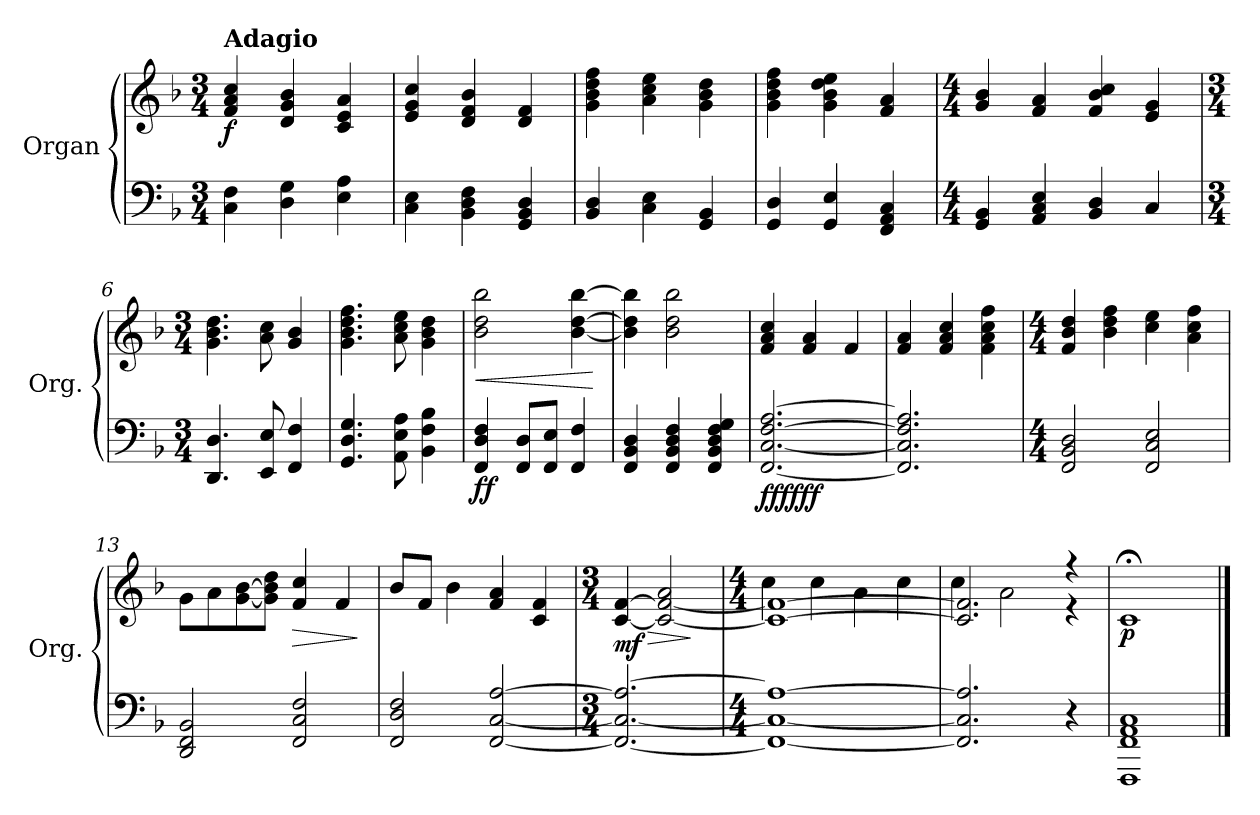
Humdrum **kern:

**kern	**kern	**dynam
*part1	*part1	*part1
*staff2	*staff1	*staff1/2
*I"Organ	*	*
*I'Org.	*	*
*clefF4	*clefG2	*
*k[b-]	*k[b-]	*
*M3/4	*M3/4	*
*MM66	*MM66	*
=1	=1	=1
!	!LO:TX:a:B:t=Adagio	!
!	!	!LO:DY:b
4C\ 4F\	4f/ 4a/ 4cc/	f
4D\ 4G\	4d/ 4g/ 4b-/	.
4E\ 4A\	4c/ 4e/ 4a/	.
=2	=2	=2
4C\ 4E\	4e/ 4g/ 4cc/	.
4BB-\ 4D\ 4F\	4d/ 4f/ 4b-/	.
4GG/ 4BB-/ 4D/	4d/ 4f/	.
=3	=3	=3
4BB-/ 4D/	4g\ 4b-\ 4dd\ 4ff\	.
4C\ 4E\	4a\ 4cc\ 4ee\	.
4GG/ 4BB-/	4g\ 4b-\ 4dd\	.
=4	=4	=4
4GG/ 4D/	4g\ 4b-\ 4dd\ 4ff\	.
4GG/ 4E/	4g\ 4b-\ 4dd\ 4ee\	.
4FF/ 4AA/ 4C/	4f/ 4a/	.
=5	=5	=5
*M4/4	*M4/4	*
4GG/ 4BB-/	4g/ 4b-/	.
4AA/ 4C/ 4E/	4f/ 4a/	.
4BB-/ 4D/	4f/ 4b-/ 4cc/	.
4C/	4e/ 4g/	.
=6	=6	=6
*M3/4	*M3/4	*
4.DD/ 4.D/	4.g\ 4.b-\ 4.dd\	.
8EE/ 8E/	8a\ 8cc\	.
4FF/ 4F/	4g/ 4b-/	.
=7	=7	=7
4.GG/ 4.D/ 4.G/	4.g\ 4.b-\ 4.dd\ 4.ff\	.
8AA\ 8E\ 8A\	8a\ 8cc\ 8ee\	.
4BB-\ 4F\ 4B-\	4g\ 4b-\ 4dd\	.
=8	=8	=8
!	!	!LO:HP:b
!	!	!LO:DY:n=1:b=2
!	!	!LO:DY:n=2:b
4FF/ 4D/ 4F/	2b-\ 2dd\ 2bb-\	< f f
8FF/ 8D/L	.	.
8FF/ 8E/J	.	.
4FF/ 4F/	[4b-\ [4dd\ [4bb-\	.
.	.	[
!!LO:LB:g=z
=9	=9	=9
4FF/ 4BB-/ 4D/	4b-\] 4dd\] 4bb-\]	.
4FF/ 4BB-/ 4D/ 4F/	2b-\ 2dd\ 2bb-\	.
4FF/ 4BB-/ 4D/ 4F/ 4G/	.	.
=10	=10	=10
!	!	!LO:DY:b=2
!	!	!LO:DY:n=1:b
[2.FF/ [2.C/ [2.F/ [2.A/	4f/ 4a/ 4cc/	fff fff
.	4f/ 4a/	.
.	4f/	.
=11	=11	=11
2.FF/] 2.C/] 2.F/] 2.A/]	4f/ 4a/	.
.	4f/ 4a/ 4cc/	.
.	4f\ 4a\ 4cc\ 4ff\	.
=12	=12	=12
*M4/4	*M4/4	*
2FF/ 2BB-/ 2D/	4f/ 4b-/ 4dd/	.
.	4b-\ 4dd\ 4ff\	.
2FF/ 2C/ 2E/	4cc\ 4ee\	.
.	4a\ 4cc\ 4ff\	.
=13	=13	=13
2DD/ 2FF/ 2BB-/	8g\L	.
.	8a\	.
.	[8g\ [8b-\	.
.	8g\] 8b-\] 8dd\J	.
!	!	!LO:HP:b
2FF/ 2C/ 2F/	4f/ 4cc/	>
.	4f/	.
.	.	]
=14	=14	=14
2FF/ 2D/ 2F/	8b-/L	.
.	8f/J	.
.	4b-\	.
[2FF/ [2C/ [2A/	4f/ 4a/	.
.	4c/ 4f/	.
=15	=15	=15
*M3/4	*M3/4	*
!	!	!LO:HP:b
!	!	!LO:DY:n=1:b
2.FF/_ 2.C/_ 2.A/_	[4c/ [4f/	> mf
.	2c/_ 2f/_ 2a/	.
.	.	]
!!LO:LB:g=z
=16	=16	=16
*M4/4	*M4/4	*
*	*^	*
1FF_ 1C_ 1A_	1c_ 1f_	4cc\	.
.	.	4cc\	.
.	.	4a\	.
.	.	4cc\	.
=17	=17	=17	=17
2.FF/] 2.C/] 2.A/]	2.c/] 2.f/]	4cc\	.
.	.	2a\	.
4r	4r	4r	.
=18	=18	=18	=18
!	!	!	!LO:DY:b
*	*v	*v	*
1FFF 1FF 1AA 1C	1c;<	p
==	==	==
*-	*-	*-
